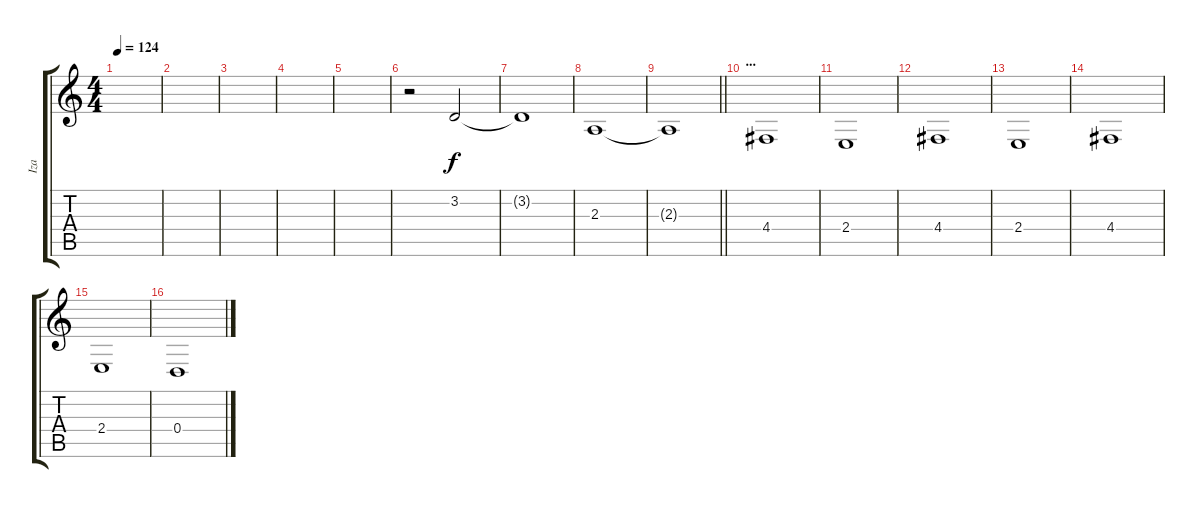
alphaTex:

\track ("Iza" "Iza") {instrument stringensemble1}
\staff {score tabs}
\tuning (E4 B3 G3 D3 A2 E2) {hide}
\ts (4 4)
\tempo 124
\clef g2
\ks c
|
|
|
|
|
r.2 3.2.2 |
3.2{t}.1 |
2.3.1 |
\barLineRight lightlight
2.3{t}.1 |
\section ("" "...")
4.4.1 |
2.4.1 |
4.4.1 |
2.4.1 |
4.4.1 |
2.4.1 |
0.4.1
